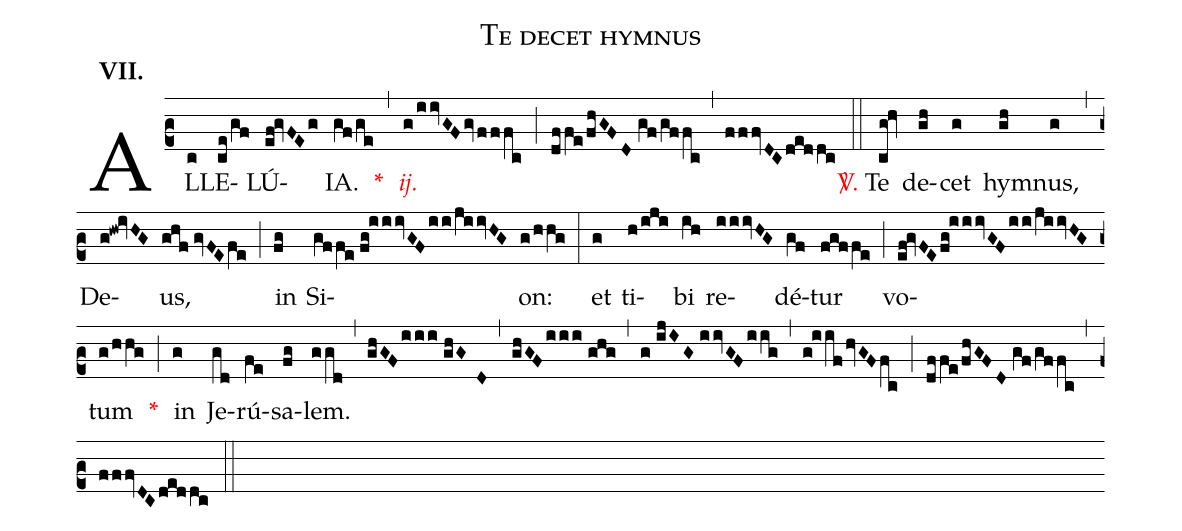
name:Te decet hymnus;
mode:VII.;
office-part:Alleluia;
%%
(c2) AL(c)LE(ce/gf)LÚ(ef!gvFEg)IA.(gf/ge) <v>\red{*}</v>(,) <v>\redit{ij.}</v>(g/iivGF/gvfffc) (;) (dffe/fhGFD//gf/gffc) (,) (fffvDC/deddc) (::) <v>\red{\Vbar.}</v> Te(cg!hv) de(gh)cet(g) hym(gh)nus,(g) (,) De(g!hw!ivHG)us,(ghf//gvFE/fe) (;) in(fg) Si(gffe//fg!iiivGF/ii/jiivHG)on:(g/hhg) (:) et(g) ti(h/iji)bi(ih) re(iiivHG)dé(gf)tur(fgffe) (;) vo(ef!gvFE/fg!iiivGF/ii/jiivHG)tum(g/hhg) <v>\red{*}</v>(;) in(g) Je(gd)rú(fe)sa(fg)lem.(ggd) (,) (ghGF/iii//ghGD) (,) (ghGF/iii//ghg) (,) (g//ijIG//iivGF/iig) (,) (g!iif/hvGF/fc) (;) (dffe/fhGFD//gf/gffc) (,) (fffvDC/deddc) (::)
